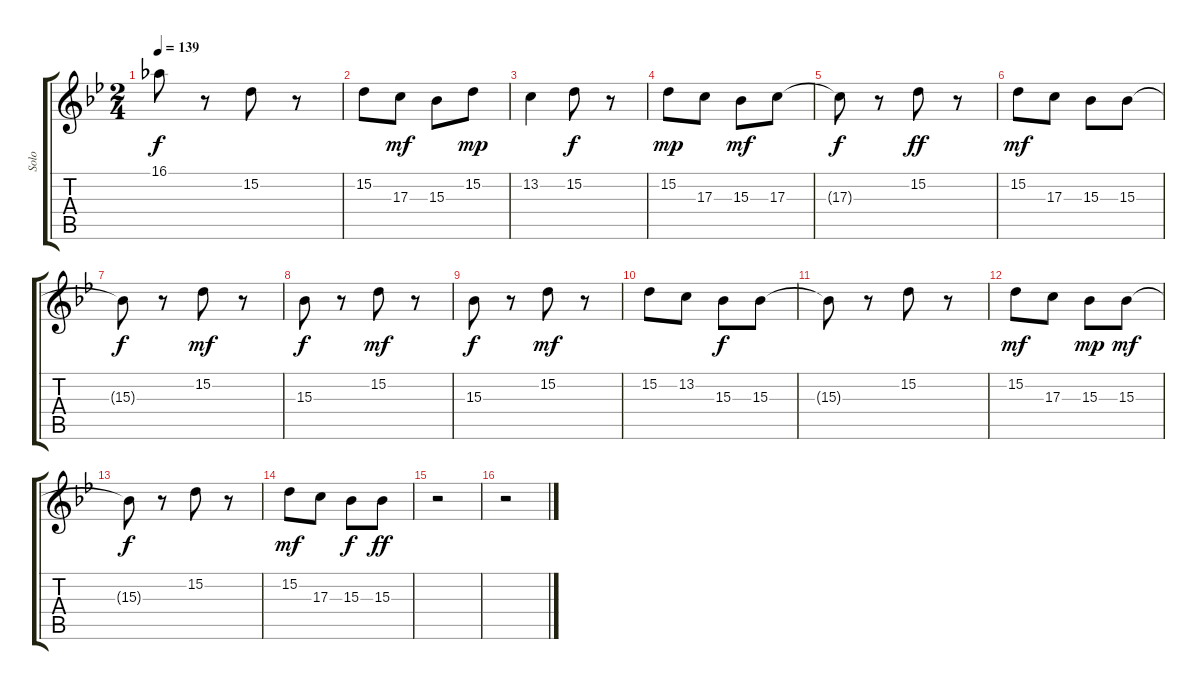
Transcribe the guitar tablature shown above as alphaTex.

\track ("Solo" "Solo") {instrument flute}
\staff {score tabs}
\tuning (E4 B3 G3 D3 A2 E2) {hide}
\ts (2 4)
\tempo 139
\clef g2
\ks bb
16.1{t}.8{dy f} r.8 15.2.8 r.8 |
15.2.8 17.3.8{dy mf} 15.3.8 15.2.8{dy mp} |
13.2.4 15.2.8{dy f} r.8 |
15.2.8{dy mp} 17.3.8 15.3.8{dy mf} 17.3.8 |
17.3{t}.8{dy f} r.8 15.2.8{dy ff} r.8 |
15.2.8{dy mf} 17.3.8 15.3.8 15.3.8 |
15.3{t}.8{dy f} r.8 15.2.8{dy mf} r.8 |
15.3.8{dy f} r.8 15.2.8{dy mf} r.8 |
15.3.8{dy f} r.8 15.2.8{dy mf} r.8 |
15.2.8 13.2.8 15.3.8{dy f} 15.3.8 |
15.3{t}.8 r.8 15.2.8 r.8 |
15.2.8{dy mf} 17.3.8 15.3.8{dy mp} 15.3.8{dy mf} |
15.3{t}.8{dy f} r.8 15.2.8 r.8 |
15.2.8{dy mf} 17.3.8 15.3.8{dy f} 15.3.8{dy ff} |
r.2 |
r.2
